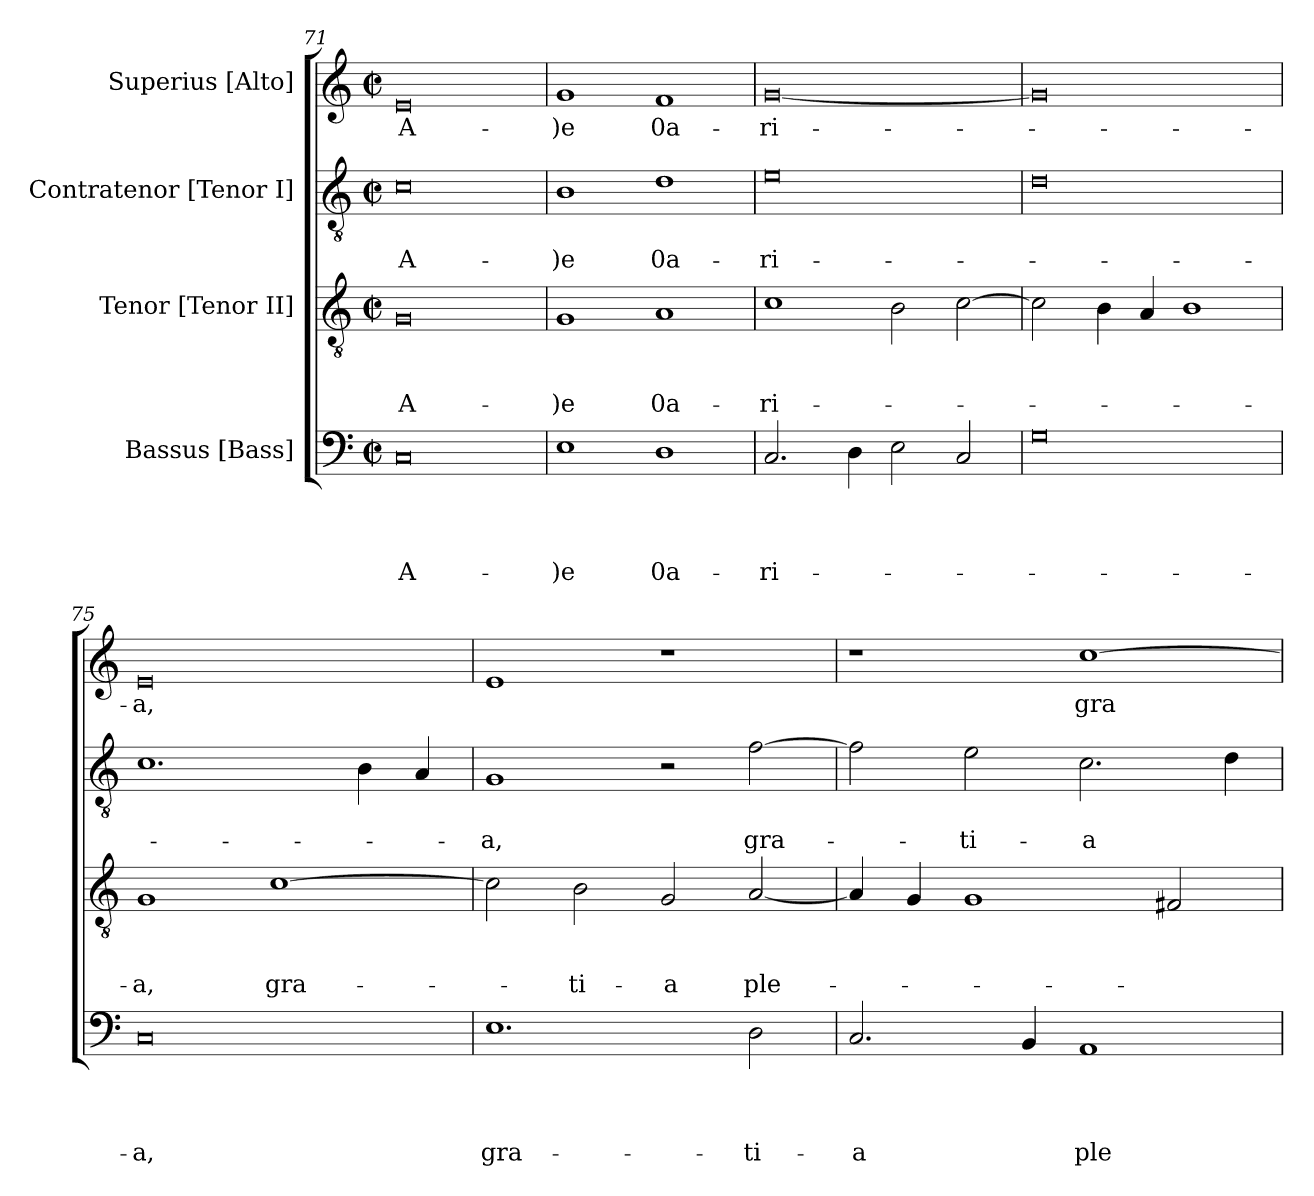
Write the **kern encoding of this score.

**kern	**text	**text	**text	**text	**kern	**text	**text	**text	**kern	**text	**text	**kern	**text
*part4	*part4	*part4	*part4	*part4	*part3	*part3	*part3	*part3	*part2	*part2	*part2	*part1	*part1
*staff4	*staff4	*staff4	*staff4	*staff4	*staff3	*staff3	*staff3	*staff3	*staff2	*staff2	*staff2	*staff1	*staff1
*I"Bassus [Bass]	*	*	*	*	*I"Tenor [Tenor II]	*	*	*	*I"Contratenor [Tenor I]	*	*	*I"Superius [Alto]	*
!!LO:LB:g=z
*clefF4	*	*	*	*	*clefGv2	*	*	*	*clefGv2	*	*	*clefG2	*
*k[]	*	*	*	*	*k[]	*	*	*	*k[]	*	*	*k[]	*
*C:	*	*	*	*	*C:	*	*	*	*C:	*	*	*C:	*
*M2/2	*	*	*	*	*M2/2	*	*	*	*M2/2	*	*	*M2/2	*
*met(c|)	*	*	*	*	*met(c|)	*	*	*	*met(c|)	*	*	*met(c|)	*
=71	=71	=71	=71	=71	=71	=71	=71	=71	=71	=71	=71	=71	=71
!	!	!	!	!LO:LY:b:rj	!	!	!	!LO:LY:b:rj	!	!	!LO:LY:b	!	!LO:LY:b
0C	.	.	.	A-	0G	.	.	A-	0c	.	A-	0e	A-
=72	=72	=72	=72	=72	=72	=72	=72	=72	=72	=72	=72	=72	=72
!	!	!	!	!LO:LY:b:rj	!	!	!	!LO:LY:b:rj	!	!	!LO:LY:b	!	!LO:LY:b
1E	.	.	.	-)e	1G	.	.	-)e	1B	.	-)e	1g	-)e
!	!	!	!	!LO:LY:b:rj	!	!	!	!LO:LY:b:rj	!	!	!LO:LY:b	!	!LO:LY:b
1D	.	.	.	0a-	1A	.	.	0a-	1d	.	0a-	1f	0a-
=73	=73	=73	=73	=73	=73	=73	=73	=73	=73	=73	=73	=73	=73
!	!	!	!	!LO:LY:b:rj	!	!	!	!LO:LY:b:rj	!	!	!LO:LY:b	!	!LO:LY:b
2.C/	.	.	.	-ri-	1c	.	.	-ri-	0e	.	-ri-	[<0g	-ri-
4D\	.	.	.	.	.	.	.	.	.	.	.	.	.
2E\	.	.	.	.	2B\	.	.	.	.	.	.	.	.
2C/	.	.	.	.	[>2c\	.	.	.	.	.	.	.	.
=74	=74	=74	=74	=74	=74	=74	=74	=74	=74	=74	=74	=74	=74
0G	.	.	.	.	2c\]	.	.	.	0d	.	.	0g]	.
.	.	.	.	.	4B\	.	.	.	.	.	.	.	.
.	.	.	.	.	4A/	.	.	.	.	.	.	.	.
.	.	.	.	.	1B	.	.	.	.	.	.	.	.
=75	=75	=75	=75	=75	=75	=75	=75	=75	=75	=75	=75	=75	=75
!	!	!	!	!LO:LY:b:rj	!	!	!	!LO:LY:b:rj	!	!	!	!	!LO:LY:b
0C	.	.	.	-a,	1G	.	.	-a,	1.c	.	.	0e	-a,
!	!	!	!	!	!	!	!	!LO:LY:b:rj	!	!	!	!	!
.	.	.	.	.	[<1c	.	.	gra-	.	.	.	.	.
.	.	.	.	.	.	.	.	.	4B\	.	.	.	.
.	.	.	.	.	.	.	.	.	4A/	.	.	.	.
!!LO:LB:g=z
=76	=76	=76	=76	=76	=76	=76	=76	=76	=76	=76	=76	=76	=76
!	!	!	!	!LO:LY:b:rj	!	!	!	!	!	!	!LO:LY:b	!	!
1.E	.	.	.	gra-	2c\]	.	.	.	1G	.	-a,	1e	.
!	!	!	!	!	!	!	!	!LO:LY:b:rj	!	!	!	!	!
.	.	.	.	.	2B\	.	.	-ti-	.	.	.	.	.
!	!	!	!	!	!	!	!	!LO:LY:b:rj	!	!	!	!	!
.	.	.	.	.	2G/	.	.	-a	2r	.	.	1r	.
!	!	!	!	!LO:LY:b:rj	!	!	!	!LO:LY:b:rj	!	!	!LO:LY:b	!	!
2D\	.	.	.	-ti-	[<2A/	.	.	ple-	[>2f\	.	gra-	.	.
=77	=77	=77	=77	=77	=77	=77	=77	=77	=77	=77	=77	=77	=77
!	!	!	!	!LO:LY:b:rj	!	!	!	!	!	!	!	!	!
2.C/	.	.	.	-a	4A/]	.	.	.	2f\]	.	.	1r	.
.	.	.	.	.	4G/	.	.	.	.	.	.	.	.
!	!	!	!	!	!	!	!	!	!	!	!LO:LY:b	!	!
.	.	.	.	.	1G	.	.	.	2e\	.	-ti-	.	.
4BB/	.	.	.	.	.	.	.	.	.	.	.	.	.
!	!	!	!	!LO:LY:b:rj	!	!	!	!	!	!	!LO:LY:b	!	!LO:LY:b
1AA	.	.	.	ple-	.	.	.	.	2.c\	.	-a	[>1cc	gra-
.	.	.	.	.	2F#X/	.	.	.	.	.	.	.	.
.	.	.	.	.	.	.	.	.	4d\	.	.	.	.
=	=	=	=	=	=	=	=	=	=	=	=	=	=
*-	*-	*-	*-	*-	*-	*-	*-	*-	*-	*-	*-	*-	*-
